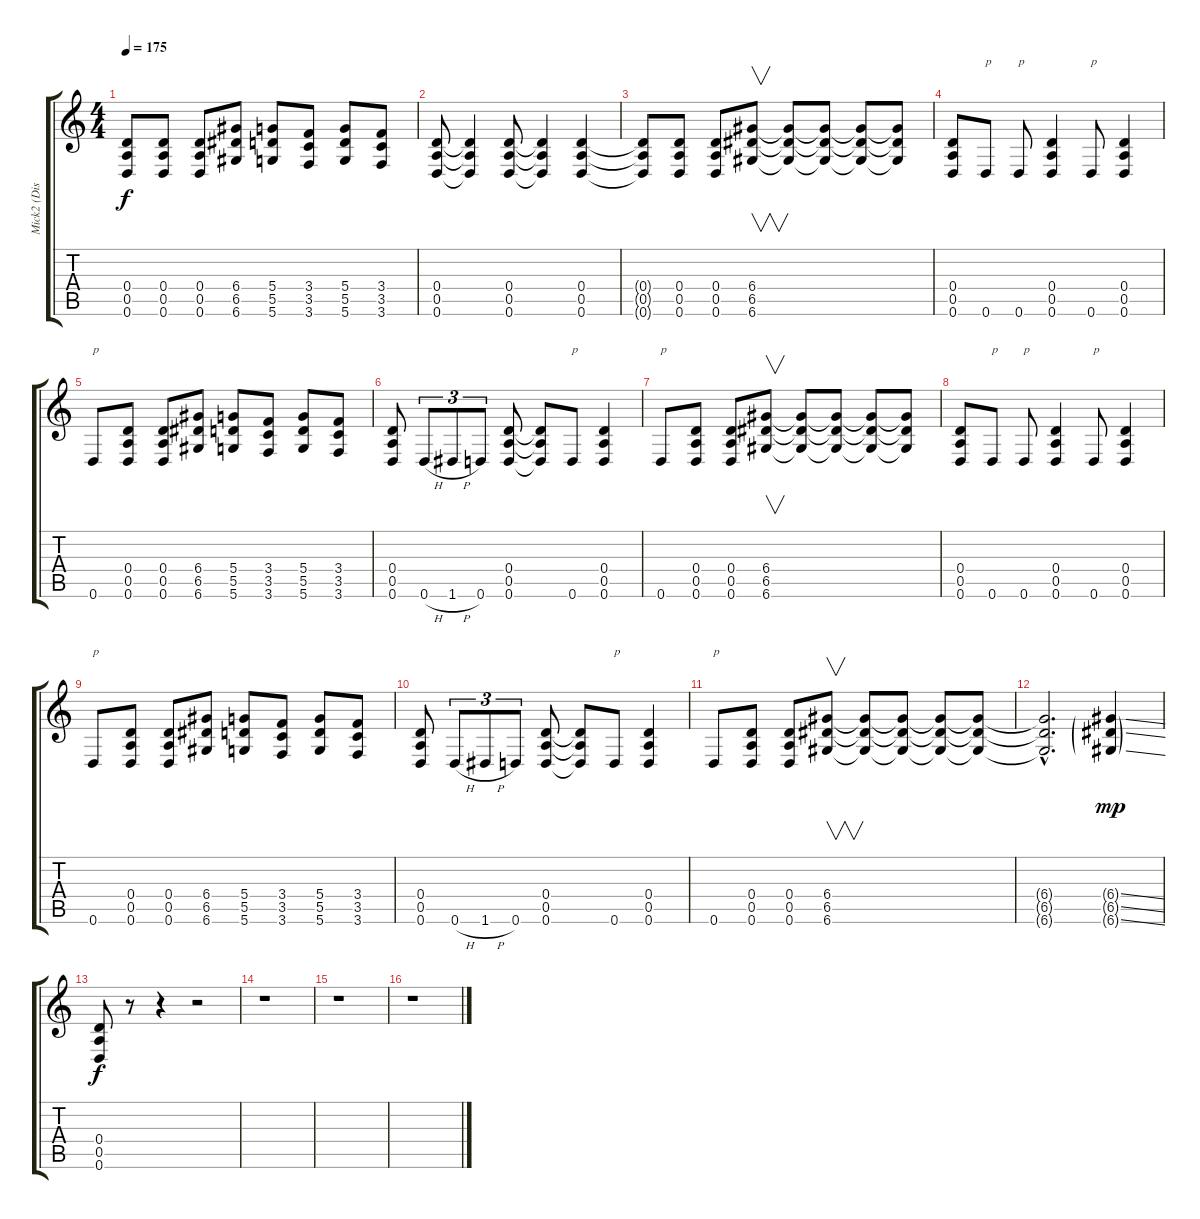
\track ("Mick2 (Distortion Guitar)" "Mick2 (Dis") {instrument distortionguitar}
\staff {score tabs}
\tuning (E4 B3 G3 D3 A2 D2) {hide}
\ts (4 4)
\tempo 175
\clef g2
\ks c
(0.4{t} 0.5{t} 0.6{t}).8{dy f} (0.4 0.5 0.6).8 (0.4 0.5 0.6).8 (6.4 6.5 6.6).8 (5.4 5.5 5.6).8 (3.4 3.5 3.6).8 (5.4 5.5 5.6).8 (3.4 3.5 3.6).8 |
(0.4 0.5 0.6).8 (0.4{t} 0.5{t} 0.6{t}).4 (0.4 0.5 0.6).8 (0.4{t} 0.5{t} 0.6{t}).4 (0.4 0.5 0.6).4 |
(0.4{t} 0.5{t} 0.6{t}).8 (0.4 0.5 0.6).8 (0.4 0.5 0.6).8 (6.4 6.5 6.6).8{v} (6.4{t} 6.5{t} 6.6{t}).8 (6.4{t} 6.5{t} 6.6{t}).8 (6.4{t} 6.5{t} 6.6{t}).8 (6.4{t} 6.5{t} 6.6{t}).8 |
(0.4 0.5 0.6).8 0.6.8{txt "p"} 0.6.8{txt "p"} (0.4 0.5 0.6).4 0.6.8{txt "p"} (0.4 0.5 0.6).4 |
0.6.8{txt "p"} (0.4 0.5 0.6).8 (0.4 0.5 0.6).8 (6.4 6.5 6.6).8 (5.4 5.5 5.6).8 (3.4 3.5 3.6).8 (5.4 5.5 5.6).8 (3.4 3.5 3.6).8 |
(0.4 0.5 0.6).8 0.6{h}.8{tu (3 2)} 1.6{h}.8{tu (3 2)} 0.6.8{tu (3 2)} (0.4 0.5 0.6).8 (0.4{t} 0.5{t} 0.6{t}).8 0.6.8{txt "p"} (0.4 0.5 0.6).4 |
0.6.8{txt "p"} (0.4 0.5 0.6).8 (0.4 0.5 0.6).8 (6.4 6.5 6.6).8{v} (6.4{t} 6.5{t} 6.6{t}).8 (6.4{t} 6.5{t} 6.6{t}).8 (6.4{t} 6.5{t} 6.6{t}).8 (6.4{t} 6.5{t} 6.6{t}).8 |
(0.4 0.5 0.6).8 0.6.8{txt "p"} 0.6.8{txt "p"} (0.4 0.5 0.6).4 0.6.8{txt "p"} (0.4 0.5 0.6).4 |
0.6.8{txt "p"} (0.4 0.5 0.6).8 (0.4 0.5 0.6).8 (6.4 6.5 6.6).8 (5.4 5.5 5.6).8 (3.4 3.5 3.6).8 (5.4 5.5 5.6).8 (3.4 3.5 3.6).8 |
(0.4 0.5 0.6).8 0.6{h}.8{tu (3 2)} 1.6{h}.8{tu (3 2)} 0.6.8{tu (3 2)} (0.4 0.5 0.6).8 (0.4{t} 0.5{t} 0.6{t}).8 0.6.8{txt "p"} (0.4 0.5 0.6).4 |
0.6.8{txt "p"} (0.4 0.5 0.6).8 (0.4 0.5 0.6).8 (6.4 6.5 6.6).8{v} (6.4{t} 6.5{t} 6.6{t}).8 (6.4{t} 6.5{t} 6.6{t}).8 (6.4{t} 6.5{t} 6.6{t}).8 (6.4{t} 6.5{t} 6.6{t}).8 |
(6.4{hac t} 6.5{hac t} 6.6{hac t}).2{d} (6.4{ss g} 6.5{ss g} 6.6{ss g}).4{dy mp} |
(0.4 0.5 0.6).8{dy f} r.8 r.4 r.2 |
r.1 |
r.1 |
r.1
